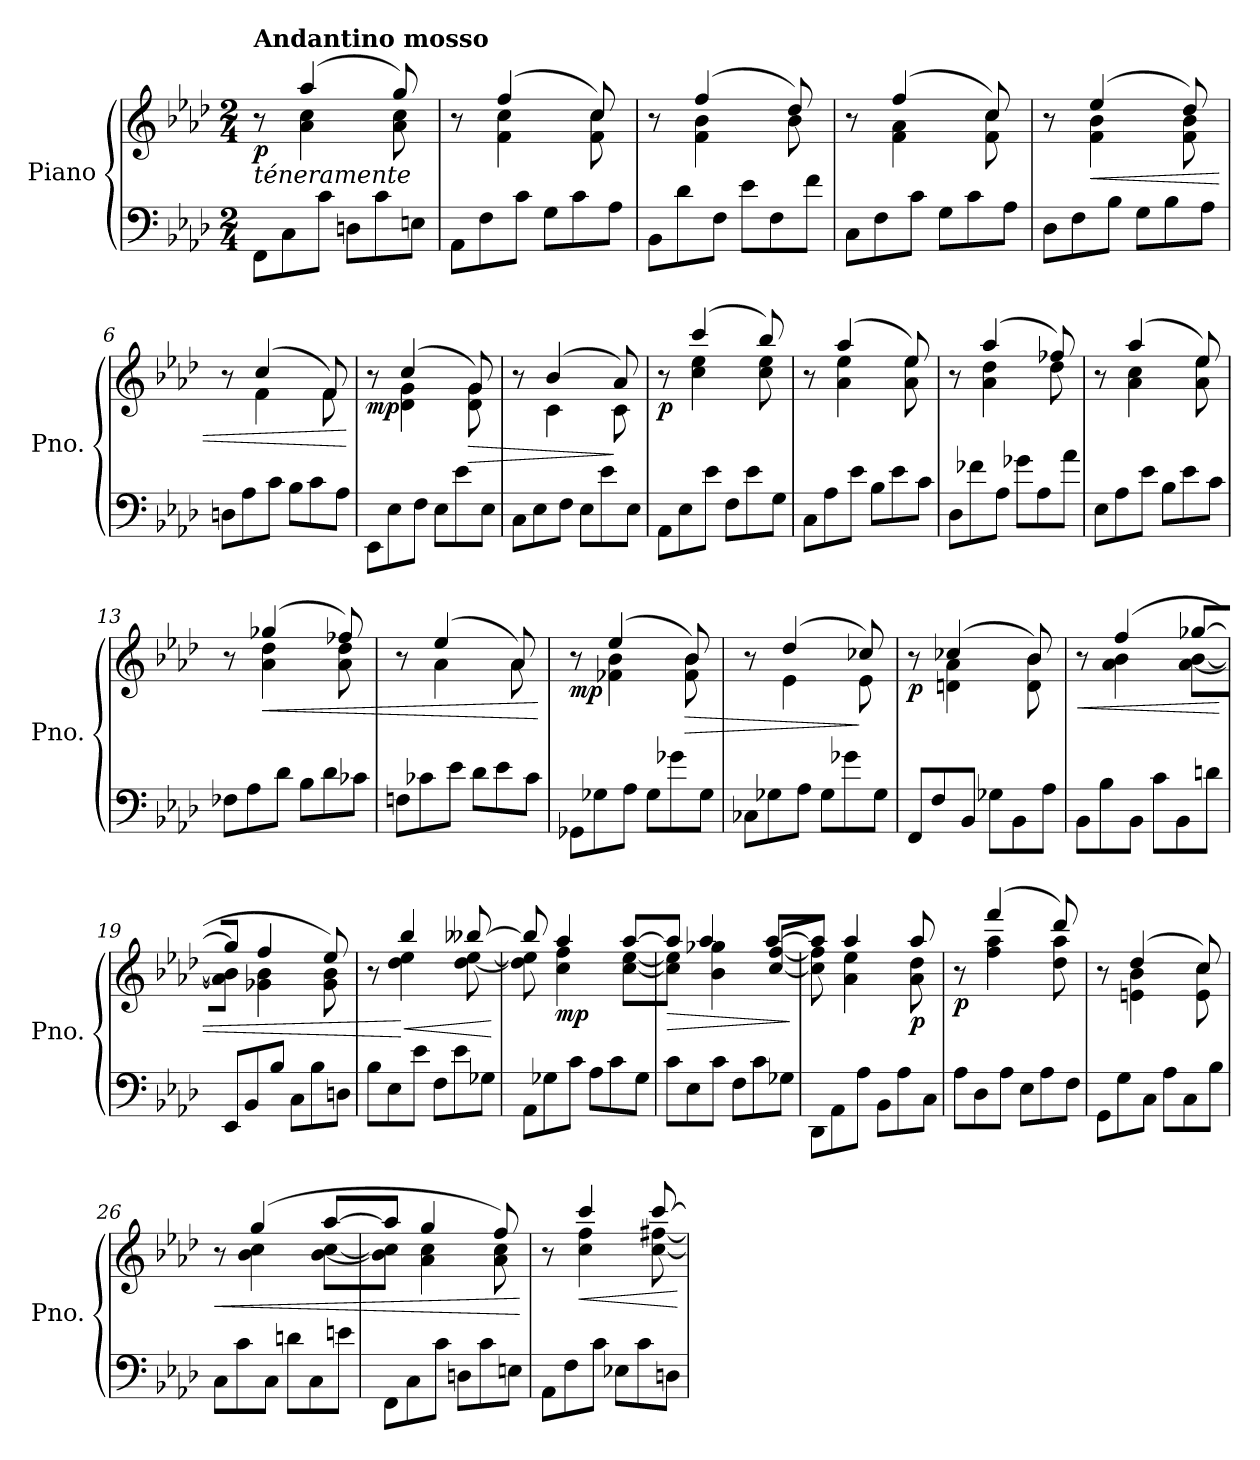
**kern	**kern	**dynam
*part1	*part1	*part1
*staff2	*staff1	*staff1/2
*I"Piano	*	*
*I'Pno.	*	*
*clefF4	*clefG2	*
*k[b-e-a-d-]	*k[b-e-a-d-]	*
*M2/4	*M2/4	*
*MM76	*MM76	*
*Xtuplet	*	*
=1	=1	=1
*	*^	*
!	!LO:TX:a:B:t=Andantino mosso	!	!
!LO:TX:a:i:t=téneramente	!	!	!
!	!	!	!LO:DY:b
12FF\L	8r	8rffyy	p
12C\	.	.	.
.	(4aa-/	4a-\ 4cc\	.
12c\J	.	.	.
12Dn\L	.	.	.
12c\	.	.	.
.	8gg/)	8a-\ 8cc\	.
12En\J	.	.	.
=2	=2	=2	=2
12AA-\L	8r	8rffyy	.
12F\	.	.	.
.	(4ff/	4f\ 4cc\	.
12c\J	.	.	.
12G\L	.	.	.
12c\	.	.	.
.	8cc/)	8f\ 8cc\	.
12A-\J	.	.	.
=3	=3	=3	=3
12BB-\L	8r	8rffyy	.
12d-\	.	.	.
.	(4ff/	4f\ 4b-\	.
12F\J	.	.	.
12e-\L	.	.	.
12F\	.	.	.
.	8dd-/)	8b-\	.
12f\J	.	.	.
=4	=4	=4	=4
12C\L	8r	8rffyy	.
12F\	.	.	.
.	(4ff/	4f\ 4a-\	.
12c\J	.	.	.
12G\L	.	.	.
12c\	.	.	.
.	8cc/)	8f\ 8cc\	.
12A-\J	.	.	.
=5	=5	=5	=5
12D-\L	8r	8rffyy	.
12F\	.	.	.
!	!	!	!LO:HP:b
.	(4ee-/	4f\ 4b-\	<
12B-\J	.	.	.
12G\L	.	.	.
12B-\	.	.	.
.	8dd-/)	8f\ 8b-\	.
12A-\J	.	.	.
!!LO:LB:g=z	!!
=6	=6	=6	=6
12Dn\L	8r	8rffyy	.
12A-\	.	.	.
.	(4cc/	4f\	.
12c\J	.	.	.
12B-\L	.	.	.
12c\	.	.	.
.	8f/)	8f\	.
12A-\J	.	.	.
*	*v	*v	*
.	.	[
=7	=7	=7
*	*^	*
!	!	!	!LO:DY:b
12EE-\L	8r	8rffyy	mp
12E-\	.	.	.
.	(4cc/	4d-\ 4g\	.
12F\J	.	.	.
12E-\L	.	.	.
12e-\	.	.	.
!	!	!	!LO:HP:b
.	8g/)	8d-\ 8g\	>
12E-\J	.	.	.
=8	=8	=8	=8
*	*MM72	*	*
12C\L	8r	8rffyy	.
12E-\	.	.	.
.	(4b-/	4c\	.
12F\J	.	.	.
12E-\L	.	.	.
12e-\	.	.	.
.	8a-/)	8c\	]
12E-\J	.	.	.
=9	=9	=9	=9
*	*MM76	*	*
!	!	!	!LO:DY:b
12AA-\L	8r	8rffyy	p
12E-\	.	.	.
.	(4ccc/	4cc\ 4ee-\	.
12e-\J	.	.	.
12F\L	.	.	.
12e-\	.	.	.
.	8bb-/)	8cc\ 8ee-\	.
12G\J	.	.	.
=10	=10	=10	=10
12C\L	8r	8rffyy	.
12A-\	.	.	.
.	(4aa-/	4a-\ 4ee-\	.
12e-\J	.	.	.
12B-\L	.	.	.
12e-\	.	.	.
.	8ee-/)	8a-\ 8ee-\	.
12c\J	.	.	.
!!LO:LB:g=z	!!
=11	=11	=11	=11
12D-\L	8r	8rffyy	.
12f-X\	.	.	.
.	(4aa-/	4a-\ 4dd-\	.
12A-\J	.	.	.
12g-X\L	.	.	.
12A-\	.	.	.
.	8ff-X/)	8dd-\	.
12a-\J	.	.	.
=12	=12	=12	=12
12E-\L	8r	8rffyy	.
12A-\	.	.	.
.	(4aa-/	4a-\ 4cc\	.
12e-\J	.	.	.
12B-\L	.	.	.
12e-\	.	.	.
.	8ee-/)	8a-\ 8ee-\	.
12c\J	.	.	.
=13	=13	=13	=13
12F-X\L	8r	8rffyy	.
12A-\	.	.	.
!	!	!	!LO:HP:b
.	(4gg-X/	4a-\ 4dd-\	<
12d-\J	.	.	.
12B-\L	.	.	.
12d-\	.	.	.
.	8ff-X/)	8a-\ 8dd-\	.
12c-X\J	.	.	.
=14	=14	=14	=14
12Fn\L	8r	8rffyy	.
12c-X\	.	.	.
.	(4ee-/	4a-\	.
12e-\J	.	.	.
12d-\L	.	.	.
12e-\	.	.	.
.	8a-/)	8a-\	.
12c-\J	.	.	.
*	*v	*v	*
.	.	[
=15	=15	=15
*	*^	*
!	!	!	!LO:DY:b
12GG-X\L	8r	8rffyy	mp
12G-X\	.	.	.
.	(4ee-/	4f-X\ 4b-\	.
12A-\J	.	.	.
12G-\L	.	.	.
12g-X\	.	.	.
!	!	!	!LO:HP:b
.	8b-/)	8f-\ 8b-\	>
12G-\J	.	.	.
!!LO:LB:g=z	!!
=16	=16	=16	=16
*	*MM70	*	*
12C-X\L	8r	8rffyy	.
12G-X\	.	.	.
.	(4dd-/	4e-\	.
12A-\J	.	.	.
12G-\L	.	.	.
12g-X\	.	.	.
.	8cc-X/)	8e-\	]
12G-\J	.	.	.
=17	=17	=17	=17
*	*MM76	*	*
!	!	!	!LO:DY:b
12FF/L	8r	8rffyy	p
12F/	.	.	.
.	(4cc-X/	4dn\ 4a-\	.
12BB-/J	.	.	.
12G-X\L	.	.	.
12BB-\	.	.	.
.	8b-/)	8d\ 8b-\	.
12A-\J	.	.	.
=18	=18	=18	=18
!	!	!	!LO:HP:b
12BB-\L	8r	8rffyy	<
12B-\	.	.	.
.	(4ff/	4a-\ 4b-\	.
12BB-\J	.	.	.
12c\L	.	.	.
12BB-\	.	.	.
.	[8gg-X/L	[8a-\ [8b-\L	.
12dn\J	.	.	.
=19	=19	=19	=19
12EE-/L	8gg-/J]	8a-\] 8b-\]J	.
12BB-/	.	.	.
.	4ff/	4g-X\ 4b-\	.
12B-/J	.	.	.
12C\L	.	.	.
12B-\	.	.	.
.	8ee-/)	8g-\ 8b-\	.
12Dn\J	.	.	.
=20	=20	=20	=20
12B-\L	8r	8rffyy	.
12E-\	.	.	.
!	!	!	!LO:HP:n=1:b
.	4bb-/	4dd-\ 4ee-\	[ <
12e-\J	.	.	.
12F\L	.	.	.
12e-\	.	.	.
.	[8bb--X/	[8dd-\ [8ee-\	.
12G-X\J	.	.	.
*	*v	*v	*
.	.	[
!!LO:LB:g=z
=21	=21	=21
*	*^	*
12AA-\L	8bb--/]	8dd-\] 8ee-\]	.
12G-X\	.	.	.
!	!	!	!LO:DY:b
.	4aa-/	4cc\ 4ff\	mp
12c\J	.	.	.
12A-\L	.	.	.
12c\	.	.	.
.	[8aa-/L	[8cc\ [8ee-\L	.
12G-\J	.	.	.
=22	=22	=22	=22
!	!	!	!LO:HP:b
12c\L	8aa-/J]	8cc\] 8ee-\]J	>
12E-\	.	.	.
.	4aa-/	4b-\ 4gg-X\	.
12c\J	.	.	.
12F\L	.	.	.
12c\	.	.	.
.	[8aa-/L	[8cc\ [8ff\L	.
12G-X\J	.	.	.
*	*v	*v	*
.	.	]
=23	=23	=23
*	*MM72	*
*	*^	*
12DD-\L	8aa-/J]	8cc\] 8ff\]J	.
12AA-\	.	.	.
.	4aa-/	4a-\ 4ee-\	.
12A-\J	.	.	.
12BB-\L	.	.	.
12A-\	.	.	.
!	!	!	!LO:DY:b
.	8aa-/	8a-\ 8dd-\	p
12C\J	.	.	.
=24	=24	=24	=24
*	*MM72	*	*
!	!	!	!LO:DY:b
12A-\L	8r	8rffyy	p
12D-\	.	.	.
.	(4fff/	4ff\ 4aa-\	.
12A-\J	.	.	.
12E-\L	.	.	.
12A-\	.	.	.
.	8ddd-/)	8dd-\ 8aa-\	.
12F\J	.	.	.
=25	=25	=25	=25
12GG\L	8r	8rffyy	.
12G\	.	.	.
.	(4dd-/	4en\ 4b-\	.
12C\J	.	.	.
12A-\L	.	.	.
12C\	.	.	.
.	8cc/)	8e\ 8cc\	.
12B-\J	.	.	.
!!LO:PB:g=z	!!
=26	=26	=26	=26
!	!	!	!LO:HP:b
12C\L	8r	8rffyy	<
12c\	.	.	.
.	(4gg/	4b-\ 4cc\	.
12C\J	.	.	.
12dn\L	.	.	.
12C\	.	.	.
.	[8aa-/L	[8b-\ [8cc\L	.
12en\J	.	.	.
=27	=27	=27	=27
12FF\L	8aa-/J]	8b-\] 8cc\]J	.
12C\	.	.	.
.	4gg/	4a-\ 4cc\	.
12c\J	.	.	.
12Dn\L	.	.	.
12c\	.	.	.
.	8ff/)	8a-\ 8cc\	.
12En\J	.	.	.
*	*v	*v	*
.	.	[
=28	=28	=28
*	*^	*
12AA-\L	8r	8rffyy	.
12F\	.	.	.
!	!	!	!LO:HP:b
.	4ccc/	4cc\ 4ff\	<
12c\J	.	.	.
12E-X\L	.	.	.
12c\	.	.	.
.	[8ccc/L	[8cc\ [8ff#X\L	.
12Dn\J	.	.	.
*	*v	*v	*
.	.	[
=	=	=
*-	*-	*-
